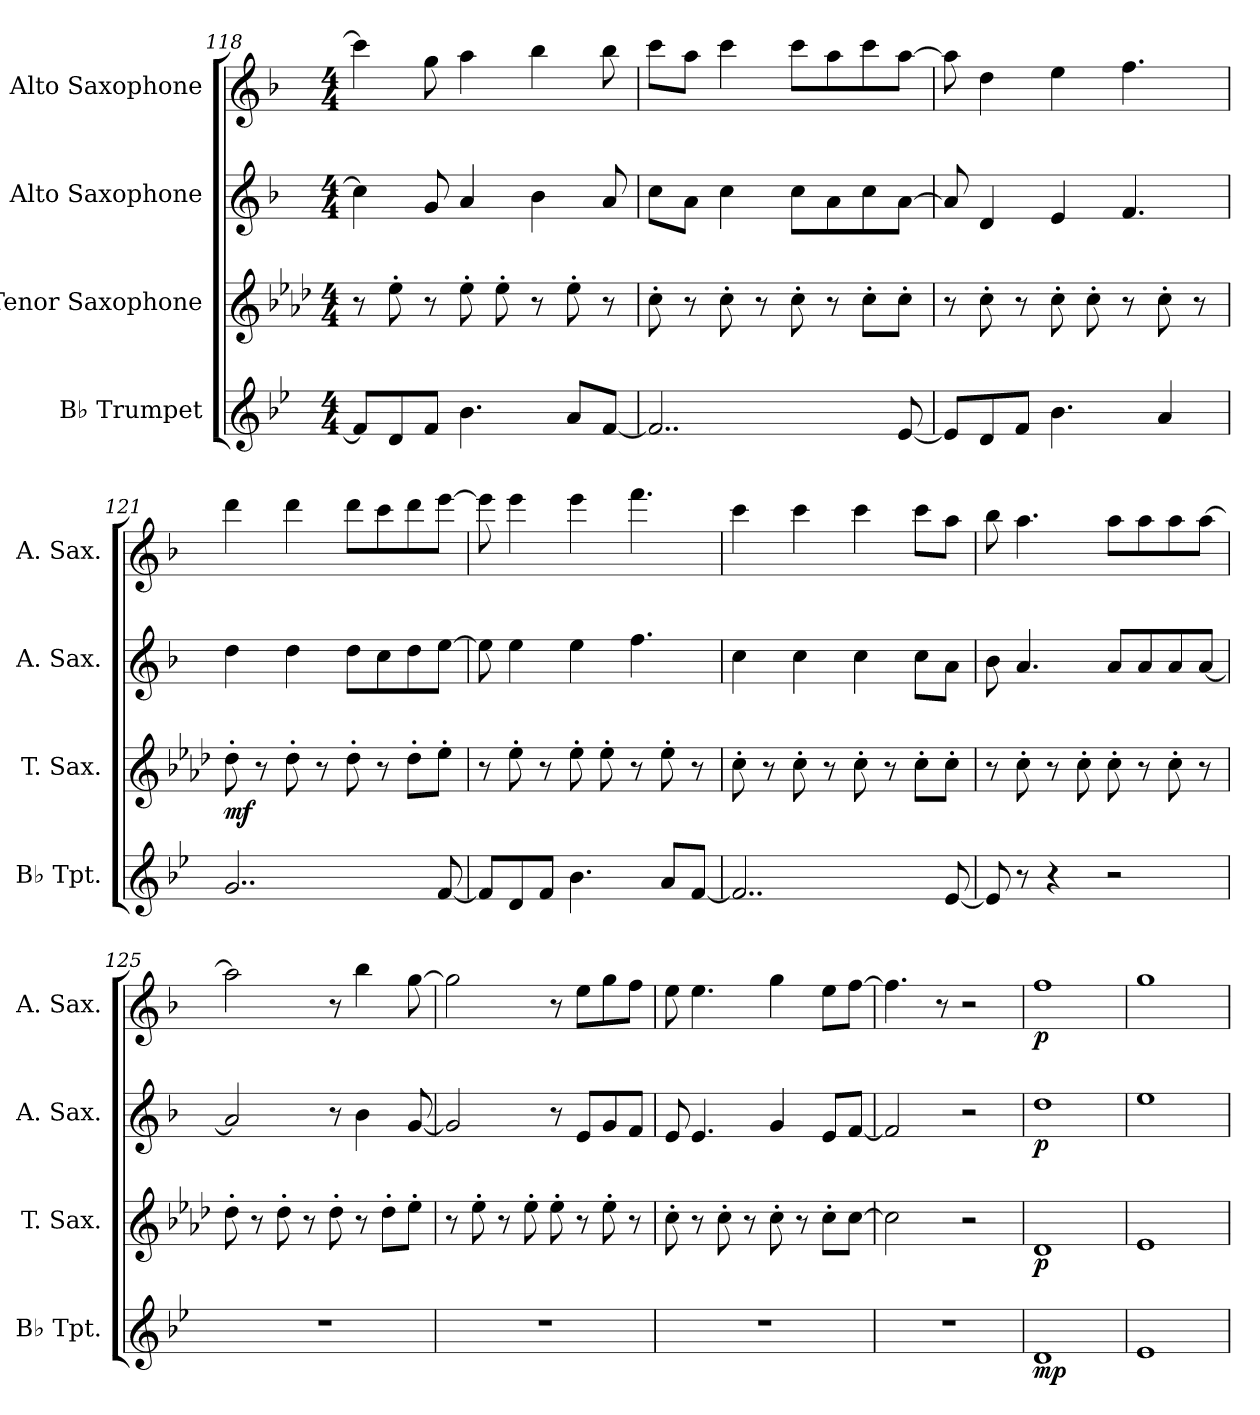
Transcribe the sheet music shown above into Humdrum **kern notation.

**kern	**dynam	**kern	**dynam	**kern	**dynam	**kern	**dynam
*part4	*part4	*part3	*part3	*part2	*part2	*part1	*part1
*staff4	*staff4	*staff3	*staff3	*staff2	*staff2	*staff1	*staff1
*I"B♭ Trumpet	*	*I"Tenor Saxophone	*	*I"Alto Saxophone	*	*I"Alto Saxophone	*
*I'B♭ Tpt.	*	*I'T. Sax.	*	*I'A. Sax.	*	*I'A. Sax.	*
*clefG2	*	*clefG2	*	*clefG2	*	*clefG2	*
*ITrd1c2	*	*ITrd8c14	*	*ITrd5c9	*	*ITrd5c9	*
*k[b-e-a-d-]	*	*k[b-e-a-d-]	*	*k[b-e-a-d-]	*	*k[b-e-a-d-]	*
*M4/4	*	*M4/4	*	*M4/4	*	*M4/4	*
=118	=118	=118	=118	=118	=118	=118	=118
8e-/L]	.	8r	.	4e-\]	.	4ee-\]	.
8c/	.	8e-'\	.	.	.	.	.
8e-/J	.	8r	.	8B-/	.	8b-\	.
4.a-\	.	8e-'\	.	4c/	.	4cc\	.
.	.	8e-'\	.	.	.	.	.
.	.	8r	.	4d-\	.	4dd-\	.
8g/L	.	8e-'\	.	.	.	.	.
[8e-/J	.	8r	.	8c/	.	8dd-\	.
=119	=119	=119	=119	=119	=119	=119	=119
2..e-/]	.	8c'\	.	8e-\L	.	8ee-\L	.
.	.	8r	.	8c\J	.	8cc\J	.
.	.	8c'\	.	4e-\	.	4ee-\	.
.	.	8r	.	.	.	.	.
.	.	8c'\	.	8e-\L	.	8ee-\L	.
.	.	8r	.	8c\	.	8cc\	.
.	.	8c'\L	.	8e-\	.	8ee-\	.
[8d-/	.	8c'\J	.	[8c\J	.	[8cc\J	.
=120	=120	=120	=120	=120	=120	=120	=120
8d-/L]	.	8r	.	8c/]	.	8cc\]	.
8c/	.	8c'\	.	4F/	.	4f\	.
8e-/J	.	8r	.	.	.	.	.
4.a-\	.	8c'\	.	4G/	.	4g\	.
.	.	8c'\	.	.	.	.	.
.	.	8r	.	4.A-/	.	4.a-\	.
4g/	.	8c'\	.	.	.	.	.
.	.	8r	.	.	.	.	.
!!LO:LB:g=z
=121	=121	=121	=121	=121	=121	=121	=121
!	!	!	!LO:DY:b	!	!	!	!
2..f/	.	8d-'\	mf	4f\	.	4ff\	.
.	.	8r	.	.	.	.	.
.	.	8d-'\	.	4f\	.	4ff\	.
.	.	8r	.	.	.	.	.
.	.	8d-'\	.	8f\L	.	8ff\L	.
.	.	8r	.	8e-\	.	8ee-\	.
.	.	8d-'\L	.	8f\	.	8ff\	.
[8e-/	.	8e-'\J	.	[8g\J	.	[8gg\J	.
=122	=122	=122	=122	=122	=122	=122	=122
8e-/L]	.	8r	.	8g\]	.	8gg\]	.
8c/	.	8e-'\	.	4g\	.	4gg\	.
8e-/J	.	8r	.	.	.	.	.
4.a-\	.	8e-'\	.	4g\	.	4gg\	.
.	.	8e-'\	.	.	.	.	.
.	.	8r	.	4.a-\	.	4.aa-\	.
8g/L	.	8e-'\	.	.	.	.	.
[8e-/J	.	8r	.	.	.	.	.
=123	=123	=123	=123	=123	=123	=123	=123
2..e-/]	.	8c'\	.	4e-\	.	4ee-\	.
.	.	8r	.	.	.	.	.
.	.	8c'\	.	4e-\	.	4ee-\	.
.	.	8r	.	.	.	.	.
.	.	8c'\	.	4e-\	.	4ee-\	.
.	.	8r	.	.	.	.	.
.	.	8c'\L	.	8e-\L	.	8ee-\L	.
[8d-/	.	8c'\J	.	8c\J	.	8cc\J	.
=124	=124	=124	=124	=124	=124	=124	=124
8d-/]	.	8r	.	8d-\	.	8dd-\	.
8r	.	8c'\	.	4.c/	.	4.cc\	.
4r	.	8r	.	.	.	.	.
.	.	8c'\	.	.	.	.	.
2r	.	8c'\	.	8c/L	.	8cc\L	.
.	.	8r	.	8c/	.	8cc\	.
.	.	8c'\	.	8c/	.	8cc\	.
.	.	8r	.	[8c/J	.	[8cc\J	.
!!LO:PB:g=z
=125	=125	=125	=125	=125	=125	=125	=125
1r	.	8d-'\	.	2c/]	.	2cc\]	.
.	.	8r	.	.	.	.	.
.	.	8d-'\	.	.	.	.	.
.	.	8r	.	.	.	.	.
.	.	8d-'\	.	8r	.	8r	.
.	.	8r	.	4d-\	.	4dd-\	.
.	.	8d-'\L	.	.	.	.	.
.	.	8e-'\J	.	[8B-/	.	[8b-\	.
=126	=126	=126	=126	=126	=126	=126	=126
1r	.	8r	.	2B-/]	.	2b-\]	.
.	.	8e-'\	.	.	.	.	.
.	.	8r	.	.	.	.	.
.	.	8e-'\	.	.	.	.	.
.	.	8e-'\	.	8r	.	8r	.
.	.	8r	.	8G/L	.	8g\L	.
.	.	8e-'\	.	8B-/	.	8b-\	.
.	.	8r	.	8A-/J	.	8a-\J	.
=127	=127	=127	=127	=127	=127	=127	=127
1r	.	8c'\	.	8G/	.	8g\	.
.	.	8r	.	4.G/	.	4.g\	.
.	.	8c'\	.	.	.	.	.
.	.	8r	.	.	.	.	.
.	.	8c'\	.	4B-/	.	4b-\	.
.	.	8r	.	.	.	.	.
.	.	8c'\L	.	8G/L	.	8g\L	.
.	.	[8c\J	.	[8A-/J	.	[8a-\J	.
=128	=128	=128	=128	=128	=128	=128	=128
1r	.	2c\]	.	2A-/]	.	4.a-\]	.
.	.	.	.	.	.	8r	.
.	.	2r	.	2r	.	2r	.
=129	=129	=129	=129	=129	=129	=129	=129
!	!LO:DY:b	!	!LO:DY:b	!	!LO:DY:b	!	!LO:DY:b
1c	mp	1D-	p	1f	p	1a-	p
=130	=130	=130	=130	=130	=130	=130	=130
1d-	.	1E-	.	1g	.	1b-	.
=	=	=	=	=	=	=	=
*-	*-	*-	*-	*-	*-	*-	*-
